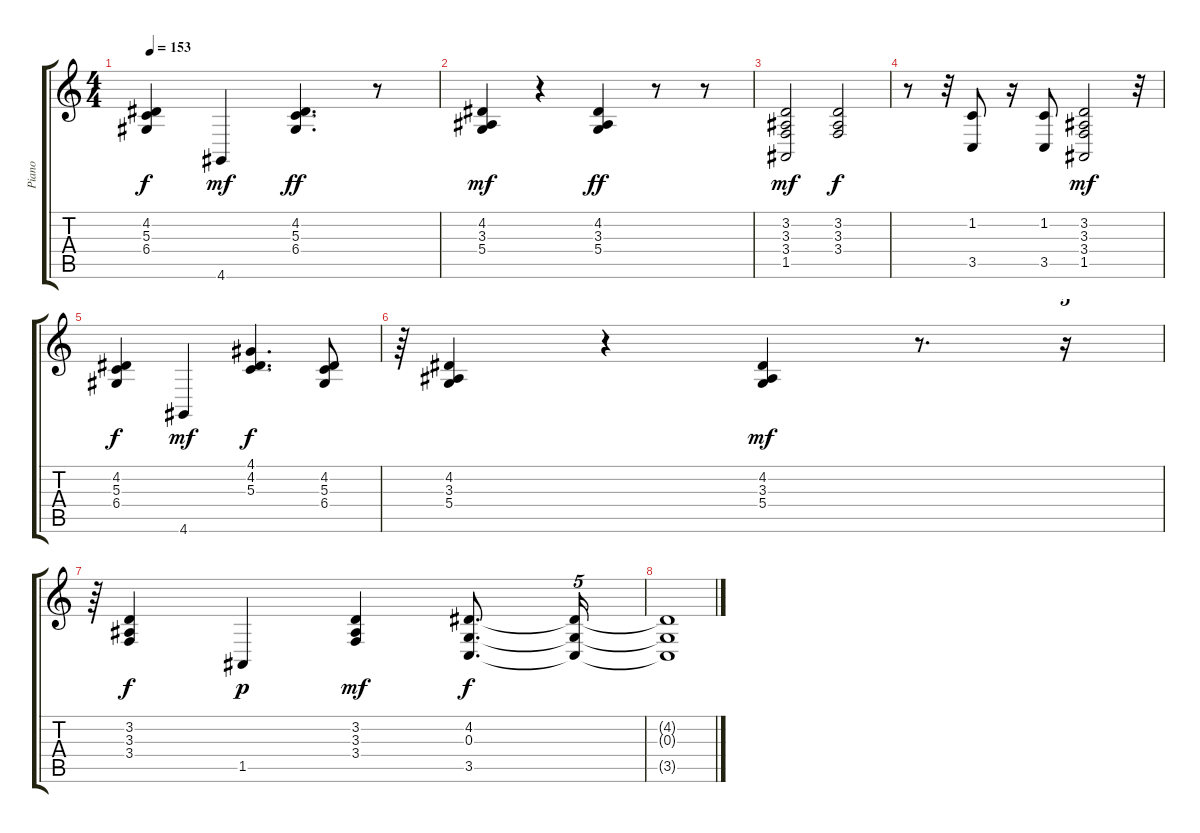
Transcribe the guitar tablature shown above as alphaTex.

\track ("Piano" "Piano") {instrument brightacousticpiano}
\staff {score tabs}
\tuning (E4 B3 G3 D3 A2 E2) {hide}
\ts (4 4)
\tempo 153
\clef g2
\ks c
(4.2 5.3 6.4).4{dy f} 4.6.4{dy mf} (4.2 5.3 6.4).4{d dy ff} r.8 |
(4.2 3.3 5.4).4{dy mf} r.4 (4.2 3.3 5.4).4{dy ff} r.8 r.8 |
(3.2 3.3 3.4 1.5).2{dy mf} (3.2 3.3 3.4).2{dy f} |
r.8 r.32 (1.2 3.5).8 r.16 (1.2 3.5).8 (3.2 3.3 3.4 1.5).2{dy mf} r.32 |
(4.2 5.3 6.4).4{dy f} 4.6.4{dy mf} (4.1 4.2 5.3).4{d dy f} (4.2 5.3 6.4).8 |
r.64{tu (5 4)} (4.2 3.3 5.4).4 r.4 (4.2 3.3 5.4).4{dy mf} r.8{d} r.16{tu (5 4)} |
r.64{tu (5 4)} (3.2 3.3 3.4).4{dy f} 1.5.4{dy p} (3.2 3.3 3.4).4{dy mf} (4.2 0.3 3.5).8{d dy f} (4.2{t} 0.3{t} 3.5{t}).16{tu (5 4)} |
(4.2{t} 0.3{t} 3.5{t}).1
